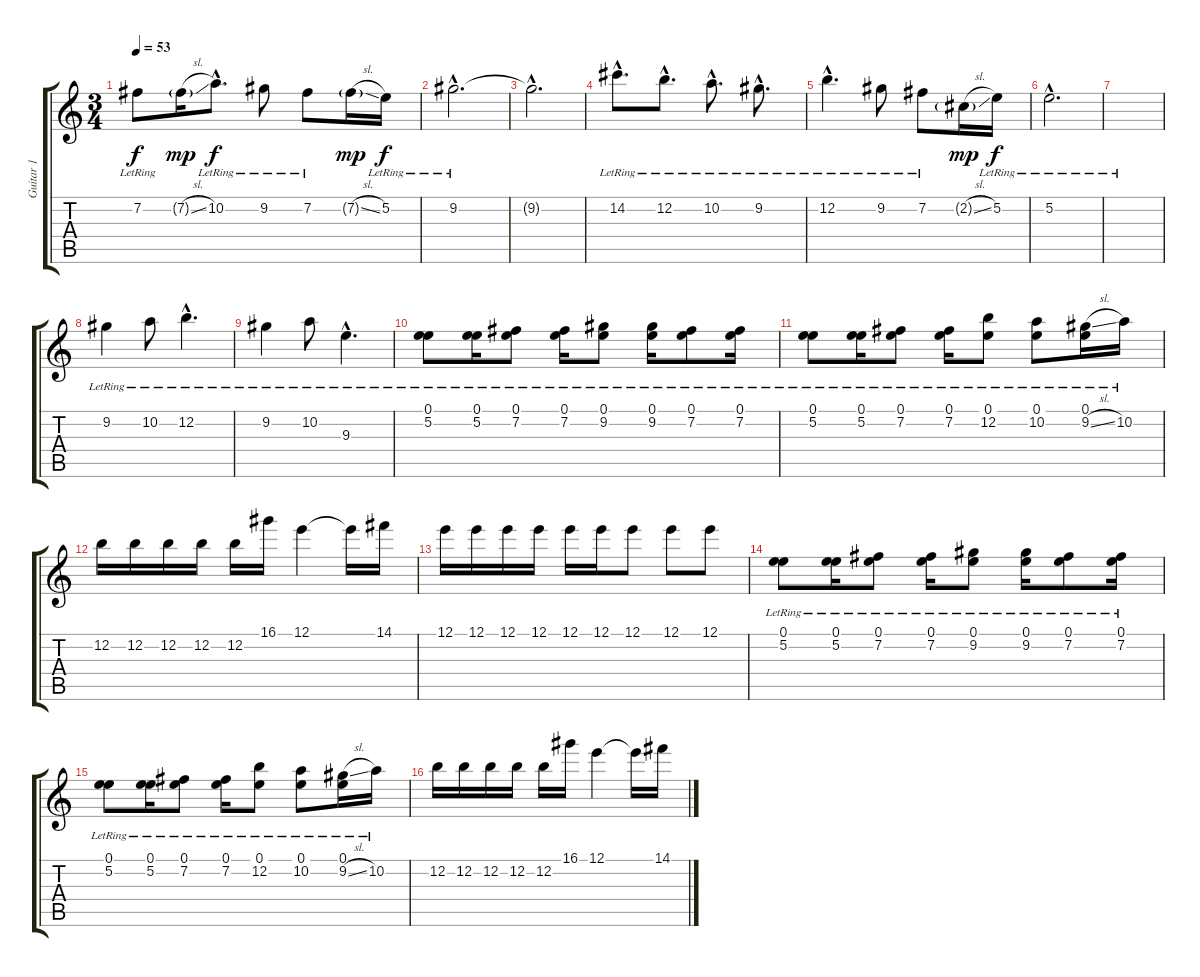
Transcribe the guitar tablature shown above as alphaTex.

\track ("Guitar 1" "Guitar 1") {instrument electricguitarjazz}
\staff {score tabs}
\tuning (E4 B3 G3 D3 A2 E2) {hide}
\ts (3 4)
\tempo 53
\clef g2
\ks c
7.2{lr}.8{dy f} 7.2{sl g}.16{dy mp} 10.2{hac lr}.8{d dy f} 9.2{lr}.8 7.2{lr}.8 7.2{sl g}.16{dy mp} 5.2{lr}.16{dy f} |
9.2{hac lr}.2{d} |
9.2{hac t}.2{d} |
14.2{hac lr}.8{d} 12.2{hac lr}.8{d} 10.2{hac lr}.8{d} 9.2{hac lr}.8{d} |
12.2{hac lr}.4{d} 9.2{lr}.8 7.2{lr}.8 2.2{sl g}.16{dy mp} 5.2{lr}.16{dy f} |
5.2{hac lr}.2{d} |
|
9.2{lr}.4 10.2{lr}.8 12.2{hac lr}.4{d} |
9.2{lr}.4 10.2{lr}.8 9.3{hac lr}.4{d} |
(0.1 5.2{lr}).8 (0.1{lr} 5.2).16 (0.1{lr} 7.2{lr}).8 (0.1{lr} 7.2{lr}).16 (0.1{lr} 9.2{lr}).8 (0.1{lr} 9.2{lr}).16 (0.1{lr} 7.2{lr}).8 (0.1{lr} 7.2{lr}).16 |
(0.1{lr} 5.2{lr}).8 (0.1{lr} 5.2{lr}).16 (0.1{lr} 7.2{lr}).8 (0.1{lr} 7.2{lr}).16 (0.1{lr} 12.2{lr}).8 (0.1{lr} 10.2{lr}).8 (0.1{lr} 9.2{sl}).16 10.2{lr}.16 |
12.2.16 12.2.16 12.2.16 12.2.16 12.2.16 16.1.16 12.1.4 12.1{t}.16 14.1.16 |
12.1.16 12.1.16 12.1.16 12.1.16 12.1.16 12.1.16 12.1.8 12.1.8 12.1.8 |
(0.1 5.2{lr}).8 (0.1{lr} 5.2).16 (0.1{lr} 7.2{lr}).8 (0.1{lr} 7.2{lr}).16 (0.1{lr} 9.2{lr}).8 (0.1{lr} 9.2{lr}).16 (0.1{lr} 7.2{lr}).8 (0.1{lr} 7.2{lr}).16 |
(0.1{lr} 5.2{lr}).8 (0.1{lr} 5.2{lr}).16 (0.1{lr} 7.2{lr}).8 (0.1{lr} 7.2{lr}).16 (0.1{lr} 12.2{lr}).8 (0.1{lr} 10.2{lr}).8 (0.1{lr} 9.2{sl}).16 10.2{lr}.16 |
12.2.16 12.2.16 12.2.16 12.2.16 12.2.16 16.1.16 12.1.4 12.1{t}.16 14.1.16
